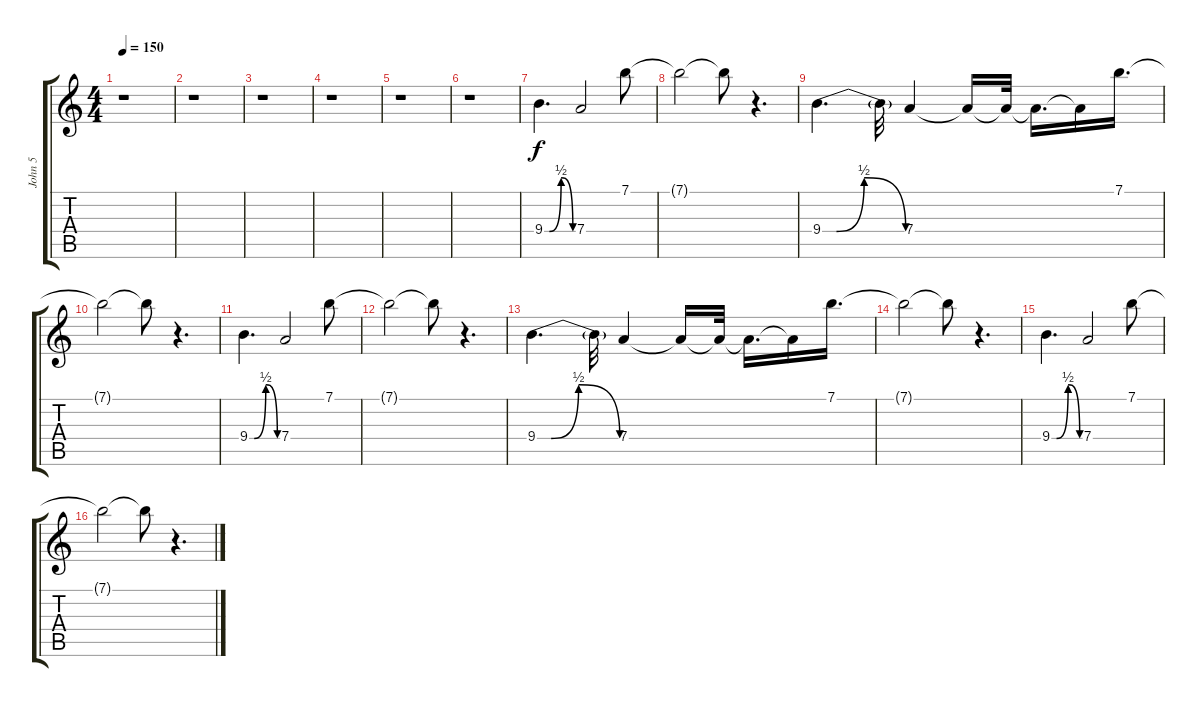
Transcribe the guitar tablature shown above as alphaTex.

\track ("John 5" "John 5") {instrument distortionguitar}
\staff {score tabs}
\tuning (E4 B3 G3 D3 A2 E2) {hide}
\ts (4 4)
\tempo 150
\clef g2
\ks c
r.1{dy f} |
r.1 |
r.1 |
r.1 |
r.1 |
r.1 |
9.4{be (custom 0 0 10 0 35 2 60 0)}.4{d} 7.4.2 7.1.8 |
7.1{t}.2 7.1{t}.8 r.4{d} |
9.4{be (custom 0 0 10 0 30 2 60 0)}.4{d} 9.4{t}.32 7.4.4 7.4{t}.16 7.4{t}.32 7.4{t}.16{d} 7.4{t}.16 7.1.16{d} |
7.1{t}.2 7.1{t}.8 r.4{d} |
9.4{be (custom 0 0 10 0 35 2 60 0)}.4{d} 7.4.2 7.1.8 |
7.1{t}.2 7.1{t}.8 r.4{d} |
9.4{be (custom 0 0 10 0 30 2 60 0)}.4{d} 9.4{t}.32 7.4.4 7.4{t}.16 7.4{t}.32 7.4{t}.16{d} 7.4{t}.16 7.1.16{d} |
7.1{t}.2 7.1{t}.8 r.4{d} |
9.4{be (custom 0 0 10 0 35 2 60 0)}.4{d} 7.4.2 7.1.8 |
7.1{t}.2 7.1{t}.8 r.4{d}
